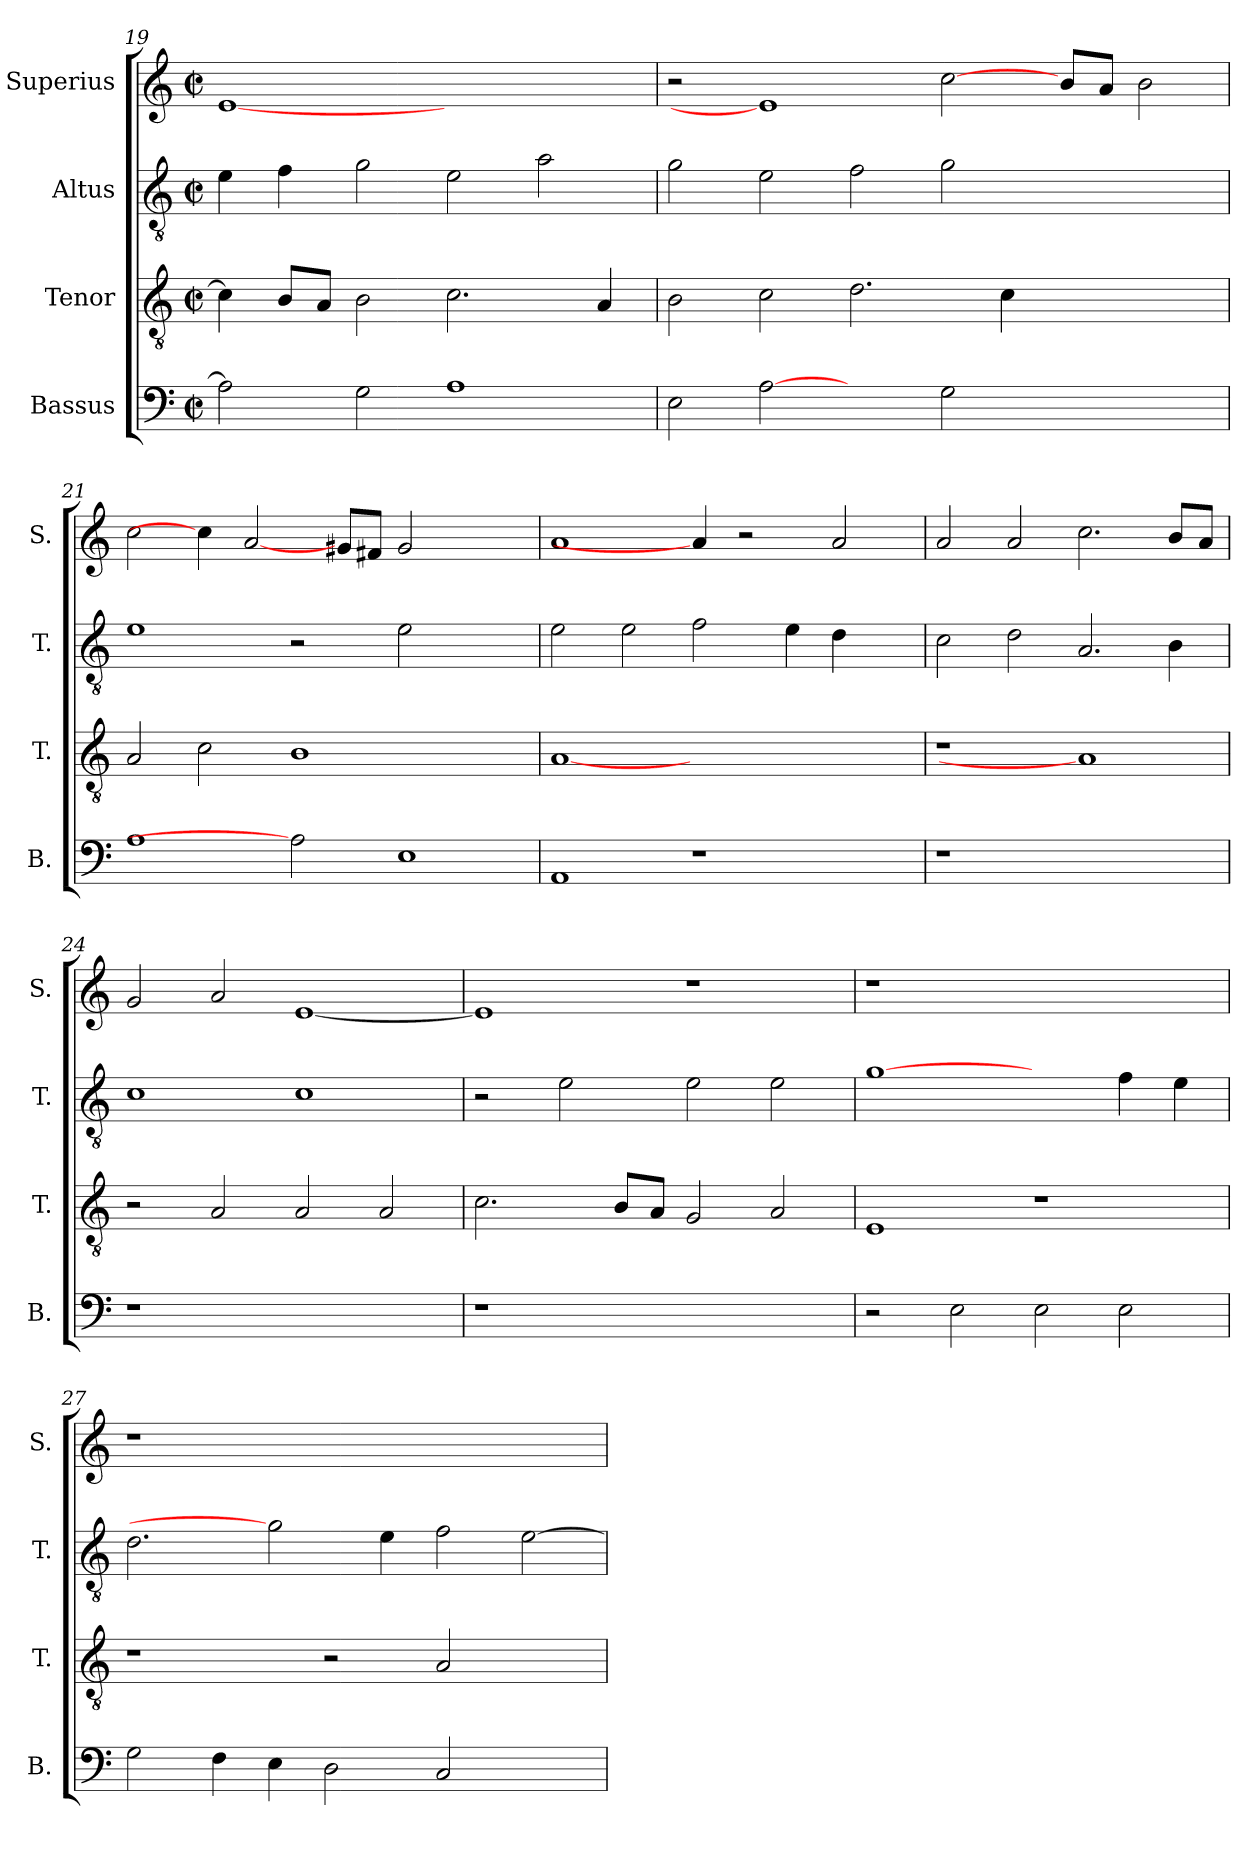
**kern	**kern	**kern	**kern
*part4	*part3	*part2	*part1
*staff4	*staff3	*staff2	*staff1
*I"Bassus	*I"Tenor	*I"Altus	*I"Superius
*I'B.	*I'T.	*I'T.	*I'S.
*clefF4	*clefGv2	*clefGv2	*clefG2
*	*ITrd7c12	*ITrd7c12	*
*k[]	*k[]	*k[]	*k[]
*C:	*C:	*C:	*C:
*M2/2	*M2/2	*M2/2	*M2/2
*met(c|)	*met(c|)	*met(c|)	*met(c|)
=19	=19	=19	=19
2Ai\]	4Ci\]	4Ei\	[1ei
.	8BBi/L	4Fi\	.
.	8AAi/J	.	.
2Gi\	2BBi\	2Gi\	.
1Ai	2.Ci\	2Ei\	1ryy
.	.	2Ai\	.
.	4AAi/	.	.
!!LO:PB:g=z
=20	=20	=20	=20
2Ei\	2BBi\	2Gi\	2r
[2Ai	2Ci\	2Ei\	1ei]
2ryy	2.Di\	2Fi\	.
2Gi\	.	2Gi\	[2cci\
.	4Ci\	.	.
2.ryy	2.ryy	2.ryy	8bi/L
.	.	.	8ai/J
.	.	.	2bi\
=21	=21	=21	=21
1Ai	2AAi/	1Ei	2cci\
.	2Ci\	.	4cci\]
.	.	.	[2ai/
2Ai]	1BBi	2r	.
.	.	.	8g#Xi/L
.	.	.	8f#Xi/J
1Ei	.	2Ei\	2g#i/
.	2ryy	2ryy	2ryy
=22	=22	=22	=22
1AAi	[1AAi	2Ei\	1ai
.	.	2Ei\	.
1r	1ryy	2Fi\	4ai/]
.	.	.	2r
.	.	4Ei\	.
.	.	4Di\	2ai/
4ryy	4ryy	4ryy	.
=23	=23	=23	=23
!LO:N:vis=1	!LO:N:vis=1	!	!
1r	1r	2Ci\	2ai/
.	.	2Di\	2ai/
1ryy	1AAi]	2.AAi/	2.cci\
.	.	4BBi\	8bi/L
.	.	.	8ai/J
!!LO:LB:g=z
=24	=24	=24	=24
!LO:N:vis=1	!	!	!
1r	2r	1Ci	2gi/
.	2AAi/	.	2ai/
1ryy	2AAi/	1Ci	[<1ei
.	2AAi/	.	.
=25	=25	=25	=25
!LO:N:vis=1	!	!	!
1r	2.Ci\	2r	1ei]
.	.	2Ei\	.
.	8BBi/L	.	.
.	8AAi/J	.	.
1ryy	2GGi/	2Ei\	1r
.	2AAi/	2Ei\	.
=26	=26	=26	=26
!	!	!	!LO:N:vis=1
2r	1EEi	[1Gi	1r
2Ei\	.	.	.
2Ei\	1r	2ryy	1ryy
2Ei\	.	4Fi\	.
.	.	4Ei\	.
=27	=27	=27	=27
!	!	!	!LO:N:vis=1
2Gi\	1r	2.Di\	1r
4Fi\	.	.	.
4Ei\	.	2Gi]	.
2Di\	2r	.	1.ryy
.	.	4Ei\	.
2Ci/	2AAi/	2Fi\	.
2ryy	2ryy	[>2Ei\	.
=	=	=	=
*-	*-	*-	*-
